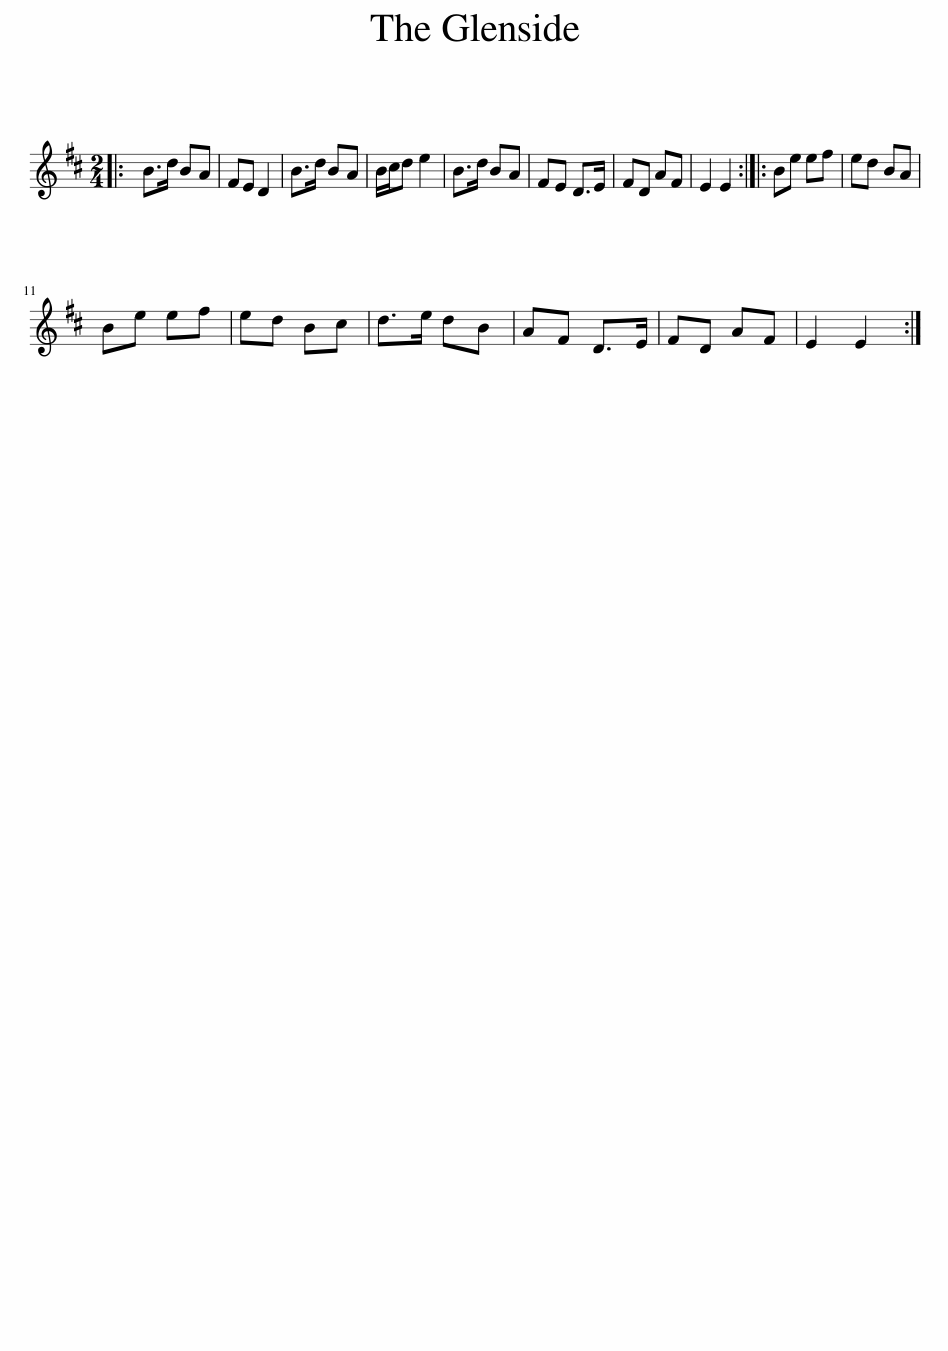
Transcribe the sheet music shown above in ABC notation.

X:1
L:1/8
M:2/4
I:linebreak $
K:D
V:1 treble
V:1
|: B>d BA | FE D2 | B>d BA | B/c/d e2 | B>d BA | %5
 FE D>E | FD AF | E2 E2 :: Be ef | ed BA |$ %10
 Be ef | ed Bc | d>e dB | AF D>E | FD AF | %15
 E2 E2 :| %16
